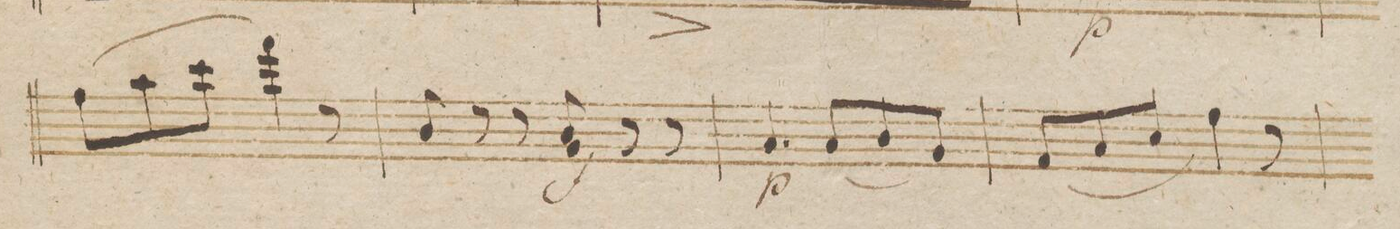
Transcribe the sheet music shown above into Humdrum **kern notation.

**kern	**dynam
*I"Violino Imo	*
*clefG2	*
*k[b-]	*
*M6/8	*
(8ff\L	.
8aa\	.
8ccc\J	.
4fff\)	.
8r	.
=94	=94
8b-/	.
8r	.
8r	.
8b- 8g/	f
8r	.
8r	.
=95	=95
4.a/	p
(8a/L	.
8b-/	.
8g/J)	.
=96	=96
(<8f/L	.
8a/	.
8cc/J	.
4ff\)	.
8r	.
=97	=97
*-	*-
